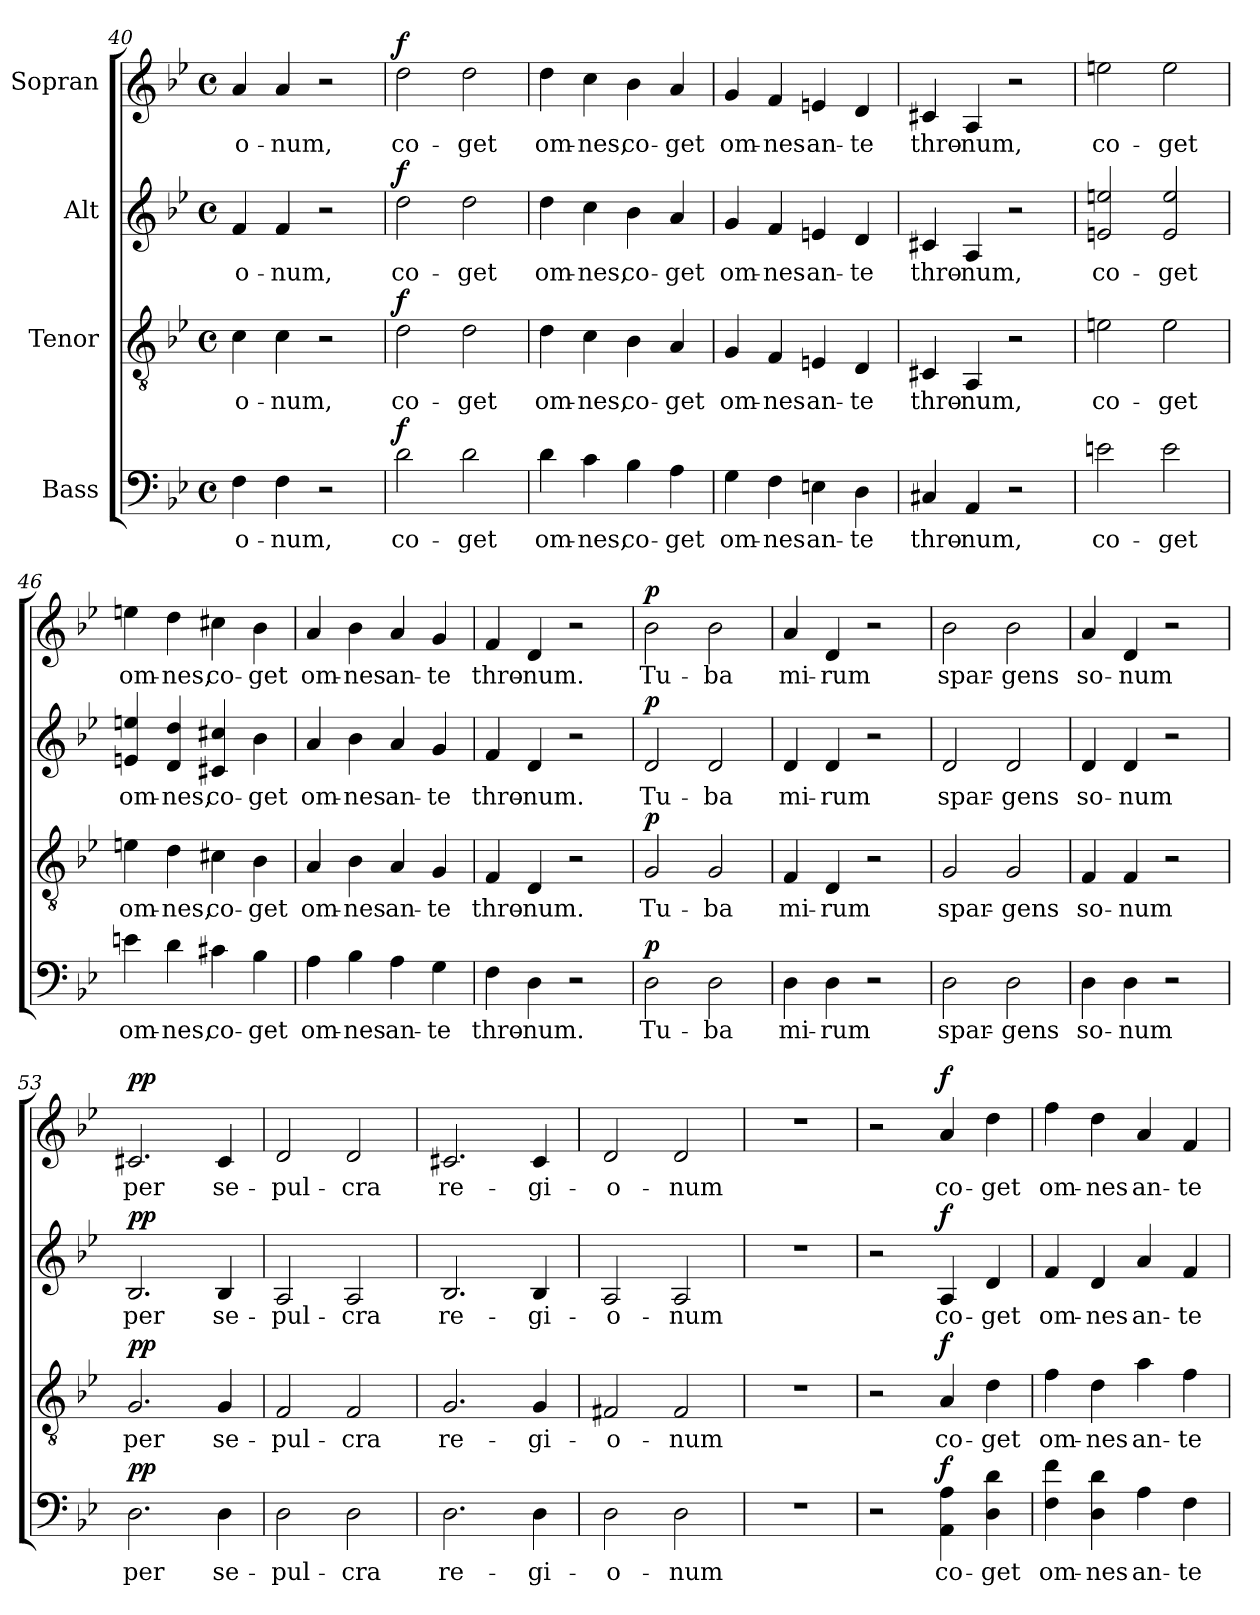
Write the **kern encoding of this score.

**kern	**text	**dynam	**kern	**text	**dynam	**kern	**text	**dynam	**kern	**text	**dynam
*part4	*part4	*part4	*part3	*part3	*part3	*part2	*part2	*part2	*part1	*part1	*part1
*staff4	*staff4	*staff4	*staff3	*staff3	*staff3	*staff2	*staff2	*staff2	*staff1	*staff1	*staff1
*I"Bass	*	*	*I"Tenor	*	*	*I"Alt	*	*	*I"Sopran	*	*
*clefF4	*	*	*clefGv2	*	*	*clefG2	*	*	*clefG2	*	*
*k[b-e-]	*	*	*k[b-e-]	*	*	*k[b-e-]	*	*	*k[b-e-]	*	*
*B-:	*	*	*B-:	*	*	*B-:	*	*	*B-:	*	*
*M4/4	*	*	*M4/4	*	*	*M4/4	*	*	*M4/4	*	*
*met(c)	*	*	*met(c)	*	*	*met(c)	*	*	*met(c)	*	*
=40	=40	=40	=40	=40	=40	=40	=40	=40	=40	=40	=40
!	!LO:LY:b	!	!	!LO:LY:b	!	!	!LO:LY:b	!	!	!LO:LY:b	!
4F\	-o-	.	4c\	-o-	.	4f/	-o-	.	4a/	-o-	.
!	!LO:LY:b	!	!	!LO:LY:b	!	!	!LO:LY:b	!	!	!LO:LY:b	!
4F\	-num,	.	4c\	-num,	.	4f/	-num,	.	4a/	-num,	.
2r	.	.	2r	.	.	2r	.	.	2r	.	.
=41	=41	=41	=41	=41	=41	=41	=41	=41	=41	=41	=41
!	!LO:LY:b	!LO:DY:a	!	!LO:LY:b	!LO:DY:a	!	!LO:LY:b	!LO:DY:a	!	!LO:LY:b	!LO:DY:a
2d\	co-	f	2d\	co-	f	2dd\	co-	f	2dd\	co-	f
!	!LO:LY:b	!	!	!LO:LY:b	!	!	!LO:LY:b	!	!	!LO:LY:b	!
2d\	-get	.	2d\	-get	.	2dd\	-get	.	2dd\	-get	.
!!LO:LB:g=z
=42	=42	=42	=42	=42	=42	=42	=42	=42	=42	=42	=42
!	!LO:LY:b	!	!	!LO:LY:b	!	!	!LO:LY:b	!	!	!LO:LY:b	!
4d\	om-	.	4d\	om-	.	4dd\	om-	.	4dd\	om-	.
!	!LO:LY:b	!	!	!LO:LY:b	!	!	!LO:LY:b	!	!	!LO:LY:b	!
4c\	-nes,	.	4c\	-nes,	.	4cc\	-nes,	.	4cc\	-nes,	.
!	!LO:LY:b	!	!	!LO:LY:b	!	!	!LO:LY:b	!	!	!LO:LY:b	!
4B-\	co-	.	4B-\	co-	.	4b-\	co-	.	4b-\	co-	.
!	!LO:LY:b	!	!	!LO:LY:b	!	!	!LO:LY:b	!	!	!LO:LY:b	!
4A\	-get	.	4A/	-get	.	4a/	-get	.	4a/	-get	.
=43	=43	=43	=43	=43	=43	=43	=43	=43	=43	=43	=43
!	!LO:LY:b	!	!	!LO:LY:b	!	!	!LO:LY:b	!	!	!LO:LY:b	!
4G\	om-	.	4G/	om-	.	4g/	om-	.	4g/	om-	.
!	!LO:LY:b	!	!	!LO:LY:b	!	!	!LO:LY:b	!	!	!LO:LY:b	!
4F\	-nes	.	4F/	-nes	.	4f/	-nes	.	4f/	-nes	.
!	!LO:LY:b	!	!	!LO:LY:b	!	!	!LO:LY:b	!	!	!LO:LY:b	!
4En\	an-	.	4En/	an-	.	4en/	an-	.	4en/	an-	.
!	!LO:LY:b	!	!	!LO:LY:b	!	!	!LO:LY:b	!	!	!LO:LY:b	!
4D\	-te	.	4D/	-te	.	4d/	-te	.	4d/	-te	.
=44	=44	=44	=44	=44	=44	=44	=44	=44	=44	=44	=44
!	!LO:LY:b	!	!	!LO:LY:b	!	!	!LO:LY:b	!	!	!LO:LY:b	!
4C#X/	thro-	.	4C#X/	thro-	.	4c#X/	thro-	.	4c#X/	thro-	.
!	!LO:LY:b	!	!	!LO:LY:b	!	!	!LO:LY:b	!	!	!LO:LY:b	!
4AA/	-num,	.	4AA/	-num,	.	4A/	-num,	.	4A/	-num,	.
2r	.	.	2r	.	.	2r	.	.	2r	.	.
=45	=45	=45	=45	=45	=45	=45	=45	=45	=45	=45	=45
!	!LO:LY:b	!	!	!LO:LY:b	!	!	!LO:LY:b	!	!	!LO:LY:b	!
2en\	co-	.	2en\	co-	.	2en/ 2een/	co-	.	2een\	co-	.
!	!LO:LY:b	!	!	!LO:LY:b	!	!	!LO:LY:b	!	!	!LO:LY:b	!
2e\	-get	.	2e\	-get	.	2e/ 2ee/	-get	.	2ee\	-get	.
=46	=46	=46	=46	=46	=46	=46	=46	=46	=46	=46	=46
!	!LO:LY:b	!	!	!LO:LY:b	!	!	!LO:LY:b	!	!	!LO:LY:b	!
4en\	om-	.	4en\	om-	.	4en/ 4een/	om-	.	4een\	om-	.
!	!LO:LY:b	!	!	!LO:LY:b	!	!	!LO:LY:b	!	!	!LO:LY:b	!
4d\	-nes,	.	4d\	-nes,	.	4d/ 4dd/	-nes,	.	4dd\	-nes,	.
!	!LO:LY:b	!	!	!LO:LY:b	!	!	!LO:LY:b	!	!	!LO:LY:b	!
4c#X\	co-	.	4c#X\	co-	.	4c#X/ 4cc#X/	co-	.	4cc#X\	co-	.
!	!LO:LY:b	!	!	!LO:LY:b	!	!	!LO:LY:b	!	!	!LO:LY:b	!
4B-\	-get	.	4B-\	-get	.	4b-\	-get	.	4b-\	-get	.
=47	=47	=47	=47	=47	=47	=47	=47	=47	=47	=47	=47
!	!LO:LY:b	!	!	!LO:LY:b	!	!	!LO:LY:b	!	!	!LO:LY:b	!
4A\	om-	.	4A/	om-	.	4a/	om-	.	4a/	om-	.
!	!LO:LY:b	!	!	!LO:LY:b	!	!	!LO:LY:b	!	!	!LO:LY:b	!
4B-\	-nes	.	4B-\	-nes	.	4b-\	-nes	.	4b-\	-nes	.
!	!LO:LY:b	!	!	!LO:LY:b	!	!	!LO:LY:b	!	!	!LO:LY:b	!
4A\	an-	.	4A/	an-	.	4a/	an-	.	4a/	an-	.
!	!LO:LY:b	!	!	!LO:LY:b	!	!	!LO:LY:b	!	!	!LO:LY:b	!
4G\	-te	.	4G/	-te	.	4g/	-te	.	4g/	-te	.
!!LO:PB:g=z
=48	=48	=48	=48	=48	=48	=48	=48	=48	=48	=48	=48
!	!LO:LY:b	!	!	!LO:LY:b	!	!	!LO:LY:b	!	!	!LO:LY:b	!
4F\	thro-	.	4F/	thro-	.	4f/	thro-	.	4f/	thro-	.
!	!LO:LY:b	!	!	!LO:LY:b	!	!	!LO:LY:b	!	!	!LO:LY:b	!
4D\	-num.	.	4D/	-num.	.	4d/	-num.	.	4d/	-num.	.
2r	.	.	2r	.	.	2r	.	.	2r	.	.
=49	=49	=49	=49	=49	=49	=49	=49	=49	=49	=49	=49
!	!LO:LY:b	!LO:DY:a	!	!LO:LY:b	!LO:DY:a	!	!LO:LY:b	!LO:DY:a	!	!LO:LY:b	!LO:DY:a
2D\	Tu-	p	2G/	Tu-	p	2d/	Tu-	p	2b-\	Tu-	p
!	!LO:LY:b	!	!	!LO:LY:b	!	!	!LO:LY:b	!	!	!LO:LY:b	!
2D\	-ba	.	2G/	-ba	.	2d/	-ba	.	2b-\	-ba	.
=50	=50	=50	=50	=50	=50	=50	=50	=50	=50	=50	=50
!	!LO:LY:b	!	!	!LO:LY:b	!	!	!LO:LY:b	!	!	!LO:LY:b	!
4D\	mi-	.	4F/	mi-	.	4d/	mi-	.	4a/	mi-	.
!	!LO:LY:b	!	!	!LO:LY:b	!	!	!LO:LY:b	!	!	!LO:LY:b	!
4D\	-rum	.	4D/	-rum	.	4d/	-rum	.	4d/	-rum	.
2r	.	.	2r	.	.	2r	.	.	2r	.	.
=51	=51	=51	=51	=51	=51	=51	=51	=51	=51	=51	=51
!	!LO:LY:b	!	!	!LO:LY:b	!	!	!LO:LY:b	!	!	!LO:LY:b	!
2D\	spar-	.	2G/	spar-	.	2d/	spar-	.	2b-\	spar-	.
!	!LO:LY:b	!	!	!LO:LY:b	!	!	!LO:LY:b	!	!	!LO:LY:b	!
2D\	-gens	.	2G/	-gens	.	2d/	-gens	.	2b-\	-gens	.
=52	=52	=52	=52	=52	=52	=52	=52	=52	=52	=52	=52
!	!LO:LY:b	!	!	!LO:LY:b	!	!	!LO:LY:b	!	!	!LO:LY:b	!
4D\	so-	.	4F/	so-	.	4d/	so-	.	4a/	so-	.
!	!LO:LY:b	!	!	!LO:LY:b	!	!	!LO:LY:b	!	!	!LO:LY:b	!
4D\	-num	.	4F/	-num	.	4d/	-num	.	4d/	-num	.
2r	.	.	2r	.	.	2r	.	.	2r	.	.
=53	=53	=53	=53	=53	=53	=53	=53	=53	=53	=53	=53
!	!LO:LY:b	!LO:DY:a	!	!LO:LY:b	!LO:DY:a	!	!LO:LY:b	!LO:DY:a	!	!LO:LY:b	!LO:DY:a
2.D\	per	pp	2.G/	per	pp	2.B-/	per	pp	2.c#X/	per	pp
!	!LO:LY:b	!	!	!LO:LY:b	!	!	!LO:LY:b	!	!	!LO:LY:b	!
4D\	se-	.	4G/	se-	.	4B-/	se-	.	4c#/	se-	.
=54	=54	=54	=54	=54	=54	=54	=54	=54	=54	=54	=54
!	!LO:LY:b	!	!	!LO:LY:b	!	!	!LO:LY:b	!	!	!LO:LY:b	!
2D\	-pul-	.	2F/	-pul-	.	2A/	-pul-	.	2d/	-pul-	.
!	!LO:LY:b	!	!	!LO:LY:b	!	!	!LO:LY:b	!	!	!LO:LY:b	!
2D\	-cra	.	2F/	-cra	.	2A/	-cra	.	2d/	-cra	.
!!LO:LB:g=z
=55	=55	=55	=55	=55	=55	=55	=55	=55	=55	=55	=55
!	!LO:LY:b	!	!	!LO:LY:b	!	!	!LO:LY:b	!	!	!LO:LY:b	!
2.D\	re-	.	2.G/	re-	.	2.B-/	re-	.	2.c#X/	re-	.
!	!LO:LY:b	!	!	!LO:LY:b	!	!	!LO:LY:b	!	!	!LO:LY:b	!
4D\	-gi-	.	4G/	-gi-	.	4B-/	-gi-	.	4c#/	-gi-	.
=56	=56	=56	=56	=56	=56	=56	=56	=56	=56	=56	=56
!	!LO:LY:b	!	!	!LO:LY:b	!	!	!LO:LY:b	!	!	!LO:LY:b	!
2D\	-o-	.	2F#X/	-o-	.	2A/	-o-	.	2d/	-o-	.
!	!LO:LY:b	!	!	!LO:LY:b	!	!	!LO:LY:b	!	!	!LO:LY:b	!
2D\	-num	.	2F#/	-num	.	2A/	-num	.	2d/	-num	.
=57	=57	=57	=57	=57	=57	=57	=57	=57	=57	=57	=57
1r	.	.	1r	.	.	1r	.	.	1r	.	.
=58	=58	=58	=58	=58	=58	=58	=58	=58	=58	=58	=58
2r	.	.	2r	.	.	2r	.	.	2r	.	.
!	!LO:LY:b	!LO:DY:a	!	!LO:LY:b	!LO:DY:a	!	!LO:LY:b	!LO:DY:a	!	!LO:LY:b	!LO:DY:a
4AA\ 4A\	co-	f	4A/	co-	f	4A/	co-	f	4a/	co-	f
!	!LO:LY:b	!	!	!LO:LY:b	!	!	!LO:LY:b	!	!	!LO:LY:b	!
4D\ 4d\	-get	.	4d\	-get	.	4d/	-get	.	4dd\	-get	.
=59	=59	=59	=59	=59	=59	=59	=59	=59	=59	=59	=59
!	!LO:LY:b	!	!	!LO:LY:b	!	!	!LO:LY:b	!	!	!LO:LY:b	!
4F\ 4f\	om-	.	4f\	om-	.	4f/	om-	.	4ff\	om-	.
!	!LO:LY:b	!	!	!LO:LY:b	!	!	!LO:LY:b	!	!	!LO:LY:b	!
4D\ 4d\	-nes	.	4d\	-nes	.	4d/	-nes	.	4dd\	-nes	.
!	!LO:LY:b	!	!	!LO:LY:b	!	!	!LO:LY:b	!	!	!LO:LY:b	!
4A\	an-	.	4a\	an-	.	4a/	an-	.	4a/	an-	.
!	!LO:LY:b	!	!	!LO:LY:b	!	!	!LO:LY:b	!	!	!LO:LY:b	!
4F\	-te	.	4f\	-te	.	4f/	-te	.	4f/	-te	.
=	=	=	=	=	=	=	=	=	=	=	=
*-	*-	*-	*-	*-	*-	*-	*-	*-	*-	*-	*-
